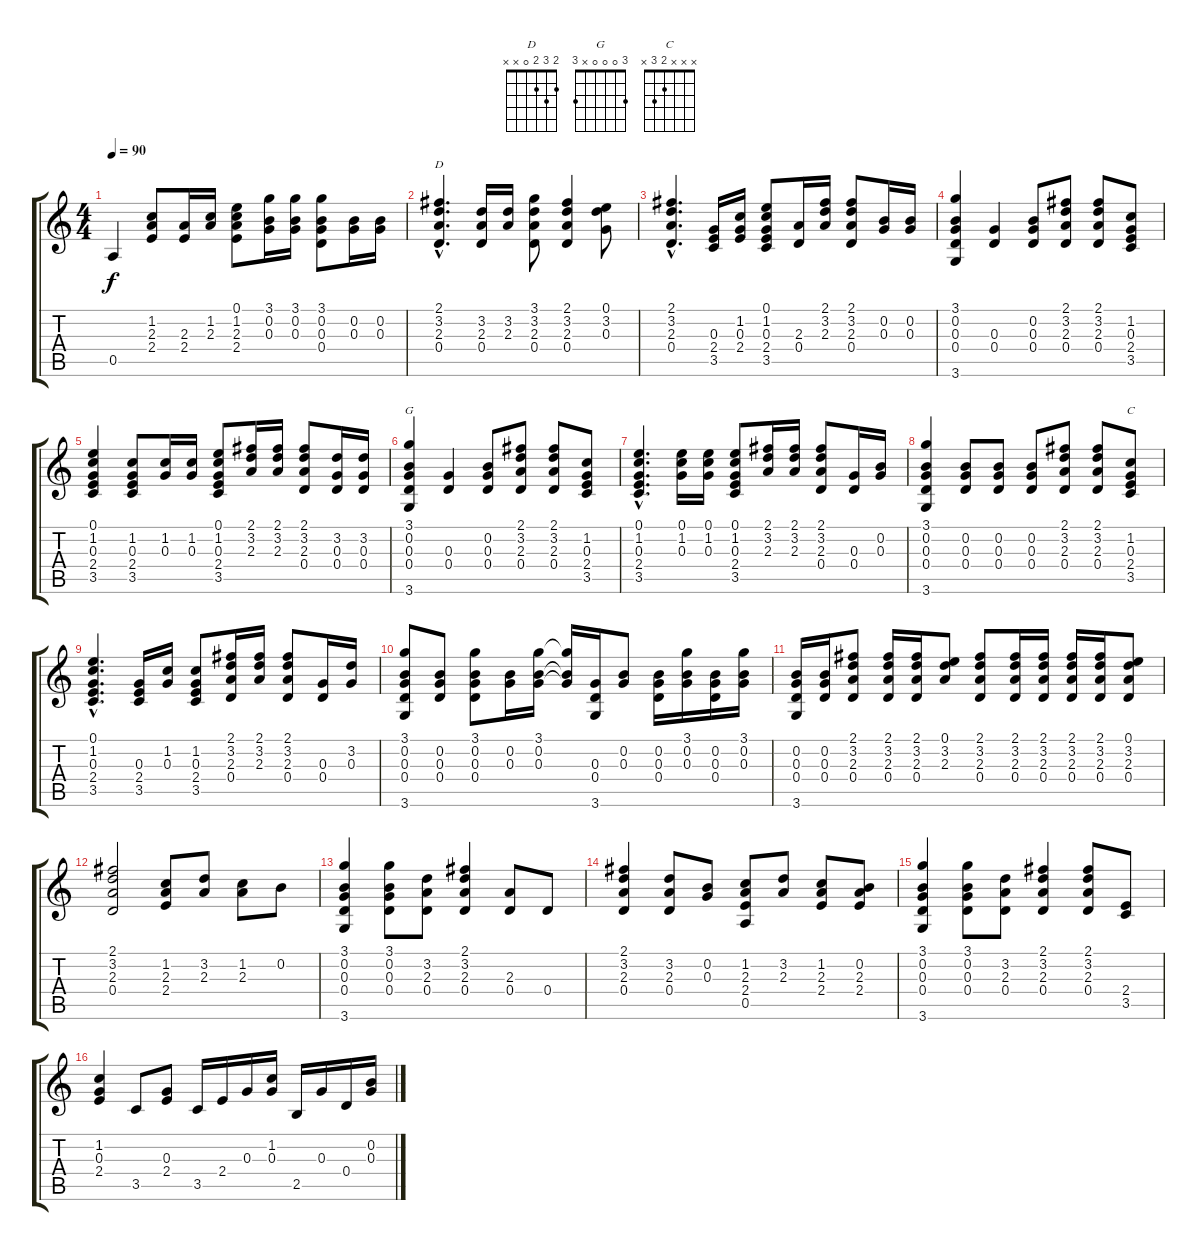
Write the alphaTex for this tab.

\track "" {instrument acousticguitarnylon}
\staff {score tabs}
\tuning (E4 B3 G3 D3 A2 E2) {hide}
\chord ("D" 2 3 2 0 x x)
\chord ("G" 3 0 0 0 x 3)
\chord ("C" x x x 2 3 x)
\ts (4 4)
\tempo 90
\clef g2
\ks c
0.5.4{dy f} (1.2 2.3 2.4).8 (2.3 2.4).16 (1.2 2.3).16 (0.1 1.2 2.3 2.4).8 (3.1 0.2 0.3).16 (3.1 0.2 0.3).16 (3.1 0.2 0.3 0.4).8 (0.2 0.3).16 (0.2 0.3).16 |
(2.1{hac} 3.2{hac} 2.3{hac} 0.4{hac}).4{d ch "D"} (3.2 2.3 0.4).16 (3.2 2.3).16 (3.1 3.2 2.3 0.4).8 (2.1 3.2 2.3 0.4).4 (0.1 3.2 0.3).8 |
(2.1{hac} 3.2{hac} 2.3{hac} 0.4{hac}).4{d} (0.3 2.4 3.5).16 (1.2 0.3 2.4).16 (0.1 1.2 0.3 2.4 3.5).8 (2.3 0.4).16 (2.1 3.2 2.3).16 (2.1 3.2 2.3 0.4).8 (0.2 0.3).16 (0.2 0.3).16 |
(3.1 0.2 0.3 0.4 3.6).4 (0.3 0.4).4 (0.2 0.3 0.4).8 (2.1 3.2 2.3 0.4).8 (2.1 3.2 2.3 0.4).8 (1.2 0.3 2.4 3.5).8 |
(0.1 1.2 0.3 2.4 3.5).4 (1.2 0.3 2.4 3.5).8 (1.2 0.3).16 (1.2 0.3).16 (0.1 1.2 0.3 2.4 3.5).8 (2.1 3.2 2.3).16 (2.1 3.2 2.3).16 (2.1 3.2 2.3 0.4).8 (3.2 0.3 0.4).16 (3.2 0.3 0.4).16 |
(3.1 0.2 0.3 0.4 3.6).4{ch "G"} (0.3 0.4).4 (0.2 0.3 0.4).8 (2.1 3.2 2.3 0.4).8 (2.1 3.2 2.3 0.4).8 (1.2 0.3 2.4 3.5).8 |
(0.1{hac} 1.2{hac} 0.3{hac} 2.4{hac} 3.5{hac}).4{d} (0.1 1.2 0.3).16 (0.1 1.2 0.3).16 (0.1 1.2 0.3 2.4 3.5).8 (2.1 3.2 2.3).16 (2.1 3.2 2.3).16 (2.1 3.2 2.3 0.4).8 (0.3 0.4).16 (0.2 0.3).16 |
(3.1 0.2 0.3 0.4 3.6).4 (0.2 0.3 0.4).8 (0.2 0.3 0.4).8 (0.2 0.3 0.4).8 (2.1 3.2 2.3 0.4).8 (2.1 3.2 2.3 0.4).8 (1.2 0.3 2.4 3.5).8{ch "C"} |
(0.1{hac} 1.2{hac} 0.3{hac} 2.4{hac} 3.5{hac}).4{d} (0.3 2.4 3.5).16 (1.2 0.3).16 (1.2 0.3 2.4 3.5).8 (2.1 3.2 2.3 0.4).16 (2.1 3.2 2.3).16 (2.1 3.2 2.3 0.4).8 (0.3 0.4).16 (3.2 0.3).16 |
(3.1 0.2 0.3 0.4 3.6).8 (0.2 0.3 0.4).8 (3.1 0.2 0.3 0.4).8 (0.2 0.3).16 (3.1 0.2 0.3).16 (3.1{t} 0.2{t} 0.3{t}).16 (0.3 0.4 3.6).16 (0.2 0.3).8 (0.2 0.3 0.4).16 (3.1 0.2 0.3).16 (0.2 0.3 0.4).16 (3.1 0.2 0.3).16 |
(0.2 0.3 0.4 3.6).16 (0.2 0.3 0.4).16 (2.1 3.2 2.3 0.4).8 (2.1 3.2 2.3 0.4).16 (2.1 3.2 2.3 0.4).16 (0.1 3.2 2.3).8 (2.1 3.2 2.3 0.4).8 (2.1 3.2 2.3 0.4).16 (2.1 3.2 2.3 0.4).16 (2.1 3.2 2.3 0.4).16 (2.1 3.2 2.3 0.4).16 (0.1 3.2 2.3 0.4).8 |
(2.1 3.2 2.3 0.4).2 (1.2 2.3 2.4).8 (3.2 2.3).8 (1.2 2.3).8 0.2.8 |
(3.1 0.2 0.3 0.4 3.6).4 (3.1 0.2 0.3 0.4).8 (3.2 2.3 0.4).8 (2.1 3.2 2.3 0.4).4 (2.3 0.4).8 0.4.8 |
(2.1 3.2 2.3 0.4).4 (3.2 2.3 0.4).8 (0.2 0.3).8 (1.2 2.3 2.4 0.5).8 (3.2 2.3).8 (1.2 2.3 2.4).8 (0.2 2.3 2.4).8 |
(3.1 0.2 0.3 0.4 3.6).4 (3.1 0.2 0.3 0.4).8 (3.2 2.3 0.4).8 (2.1 3.2 2.3 0.4).4 (2.1 3.2 2.3 0.4).8 (2.4 3.5).8 |
(1.2 0.3 2.4).4 3.5.8 (0.3 2.4).8 3.5.16 2.4.16 0.3.16 (1.2 0.3).16 2.5.16 0.3.16 0.4.16 (0.2 0.3).16
